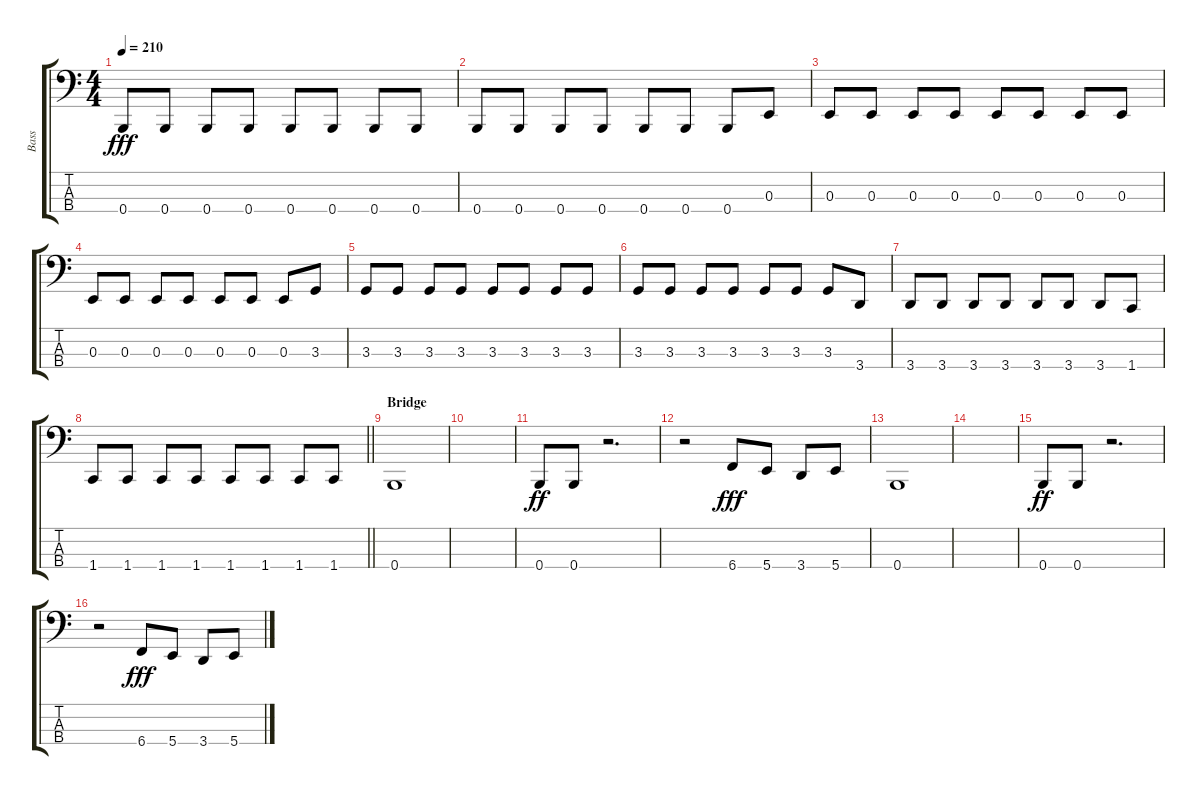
\track ("Bass" "Bass") {instrument electricbassfinger}
\staff {score tabs}
\tuning (D2 A1 E1 B0) {hide}
\ts (4 4)
\tempo 210
\clef f4
\ks c
0.4.8{dy fff} 0.4.8 0.4.8 0.4.8 0.4.8 0.4.8 0.4.8 0.4.8 |
0.4.8 0.4.8 0.4.8 0.4.8 0.4.8 0.4.8 0.4.8 0.3.8 |
0.3.8 0.3.8 0.3.8 0.3.8 0.3.8 0.3.8 0.3.8 0.3.8 |
0.3.8 0.3.8 0.3.8 0.3.8 0.3.8 0.3.8 0.3.8 3.3.8 |
3.3.8 3.3.8 3.3.8 3.3.8 3.3.8 3.3.8 3.3.8 3.3.8 |
3.3.8 3.3.8 3.3.8 3.3.8 3.3.8 3.3.8 3.3.8 3.4.8 |
3.4.8 3.4.8 3.4.8 3.4.8 3.4.8 3.4.8 3.4.8 1.4.8 |
\barLineRight lightlight
1.4.8 1.4.8 1.4.8 1.4.8 1.4.8 1.4.8 1.4.8 1.4.8 |
\section ("" "Bridge")
0.4.1 |
|
0.4.8{dy ff} 0.4.8 r.2{d} |
r.2 6.4.8{dy fff} 5.4.8 3.4.8 5.4.8 |
0.4.1 |
|
0.4.8{dy ff} 0.4.8 r.2{d} |
r.2 6.4.8{dy fff} 5.4.8 3.4.8 5.4.8
